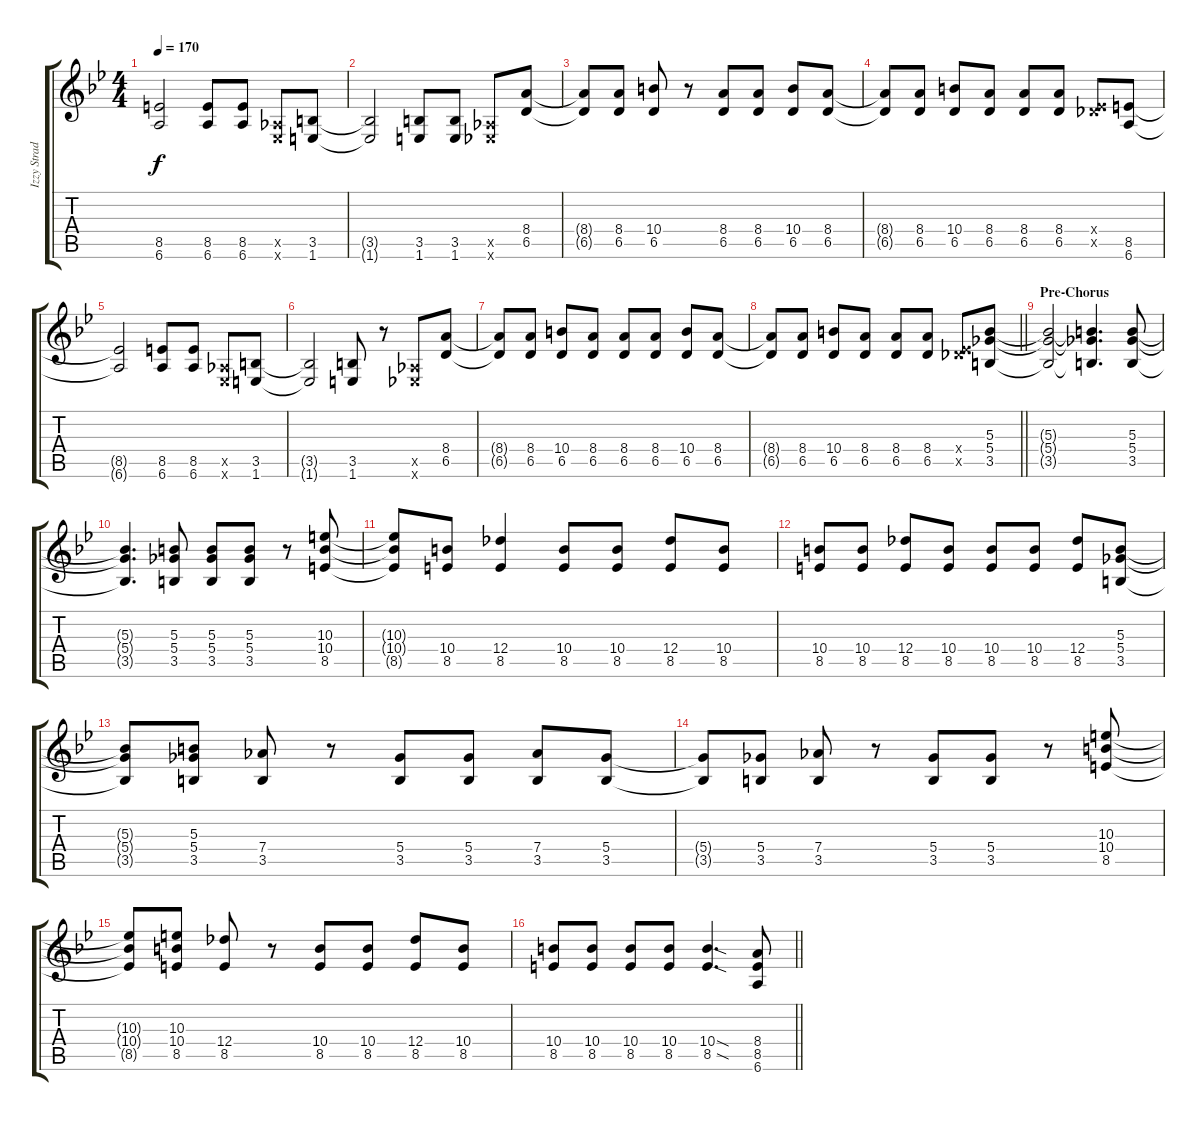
\track ("Izzy Stradlin - Rhytm Guitar" "Izzy Strad") {instrument overdrivenguitar}
\staff {score tabs}
\tuning (Eb4 Bb3 Gb3 Db3 Ab2 Eb2) {hide}
\ts (4 4)
\tempo 170
\clef g2
\ks bb
(8.5{t} 6.6{t}).2{dy f} (8.5 6.6).8 (8.5 6.6).8 (0.5{x} 0.6{x}).8 (3.5 1.6).8 |
(3.5{t} 1.6{t}).2 (3.5 1.6).8 (3.5 1.6).8 (0.5{x} 0.6{x}).8 (8.4 6.5).8 |
(8.4{t} 6.5{t}).8 (8.4 6.5).8 (10.4 6.5).8 r.8 (8.4 6.5).8 (8.4 6.5).8 (10.4 6.5).8 (8.4 6.5).8 |
(8.4{t} 6.5{t}).8 (8.4 6.5).8 (10.4 6.5).8 (8.4 6.5).8 (8.4 6.5).8 (8.4 6.5).8 (0.4{x} 7.5{x}).8 (8.5 6.6).8 |
(8.5{t} 6.6{t}).2 (8.5 6.6).8 (8.5 6.6).8 (0.5{x} 0.6{x}).8 (3.5 1.6).8 |
(3.5{t} 1.6{t}).2 (3.5 1.6).8 r.8 (0.5{x} 0.6{x}).8 (8.4 6.5).8 |
(8.4{t} 6.5{t}).8 (8.4 6.5).8 (10.4 6.5).8 (8.4 6.5).8 (8.4 6.5).8 (8.4 6.5).8 (10.4 6.5).8 (8.4 6.5).8 |
\barLineRight lightlight
(8.4{t} 6.5{t}).8 (8.4 6.5).8 (10.4 6.5).8 (8.4 6.5).8 (8.4 6.5).8 (8.4 6.5).8 (0.4{x} 7.5{x}).8 (5.3 5.4 3.5).8 |
\section ("" "Pre-Chorus")
(5.3{t} 5.4{t} 3.5{t}).2 (5.3{t} 5.4{t} 3.5{t}).4{d} (5.3 5.4 3.5).8 |
(5.3{t} 5.4{t} 3.5{t}).4{d} (5.3 5.4 3.5).8 (5.3 5.4 3.5).8 (5.3 5.4 3.5).8 r.8 (10.3 10.4 8.5).8 |
(10.3{t} 10.4{t} 8.5{t}).8 (10.4 8.5).8 (12.4 8.5).4 (10.4 8.5).8 (10.4 8.5).8 (12.4 8.5).8 (10.4 8.5).8 |
(10.4 8.5).8 (10.4 8.5).8 (12.4 8.5).8 (10.4 8.5).8 (10.4 8.5).8 (10.4 8.5).8 (12.4 8.5).8 (5.3 5.4 3.5).8 |
(5.3{t} 5.4{t} 3.5{t}).8 (5.3 5.4 3.5).8 (7.4 3.5).8 r.8 (5.4 3.5).8 (5.4 3.5).8 (7.4 3.5).8 (5.4 3.5).8 |
(5.4{t} 3.5{t}).8 (5.4 3.5).8 (7.4 3.5).8 r.8 (5.4 3.5).8 (5.4 3.5).8 r.8 (10.3 10.4 8.5).8 |
(10.3{t} 10.4{t} 8.5{t}).8 (10.3 10.4 8.5).8 (12.4 8.5).8 r.8 (10.4 8.5).8 (10.4 8.5).8 (12.4 8.5).8 (10.4 8.5).8 |
\barLineRight lightlight
(10.4 8.5).8 (10.4 8.5).8 (10.4 8.5).8 (10.4 8.5).8 (10.4{sod} 8.5{sod}).4{d} (8.4 8.5 6.6).8
